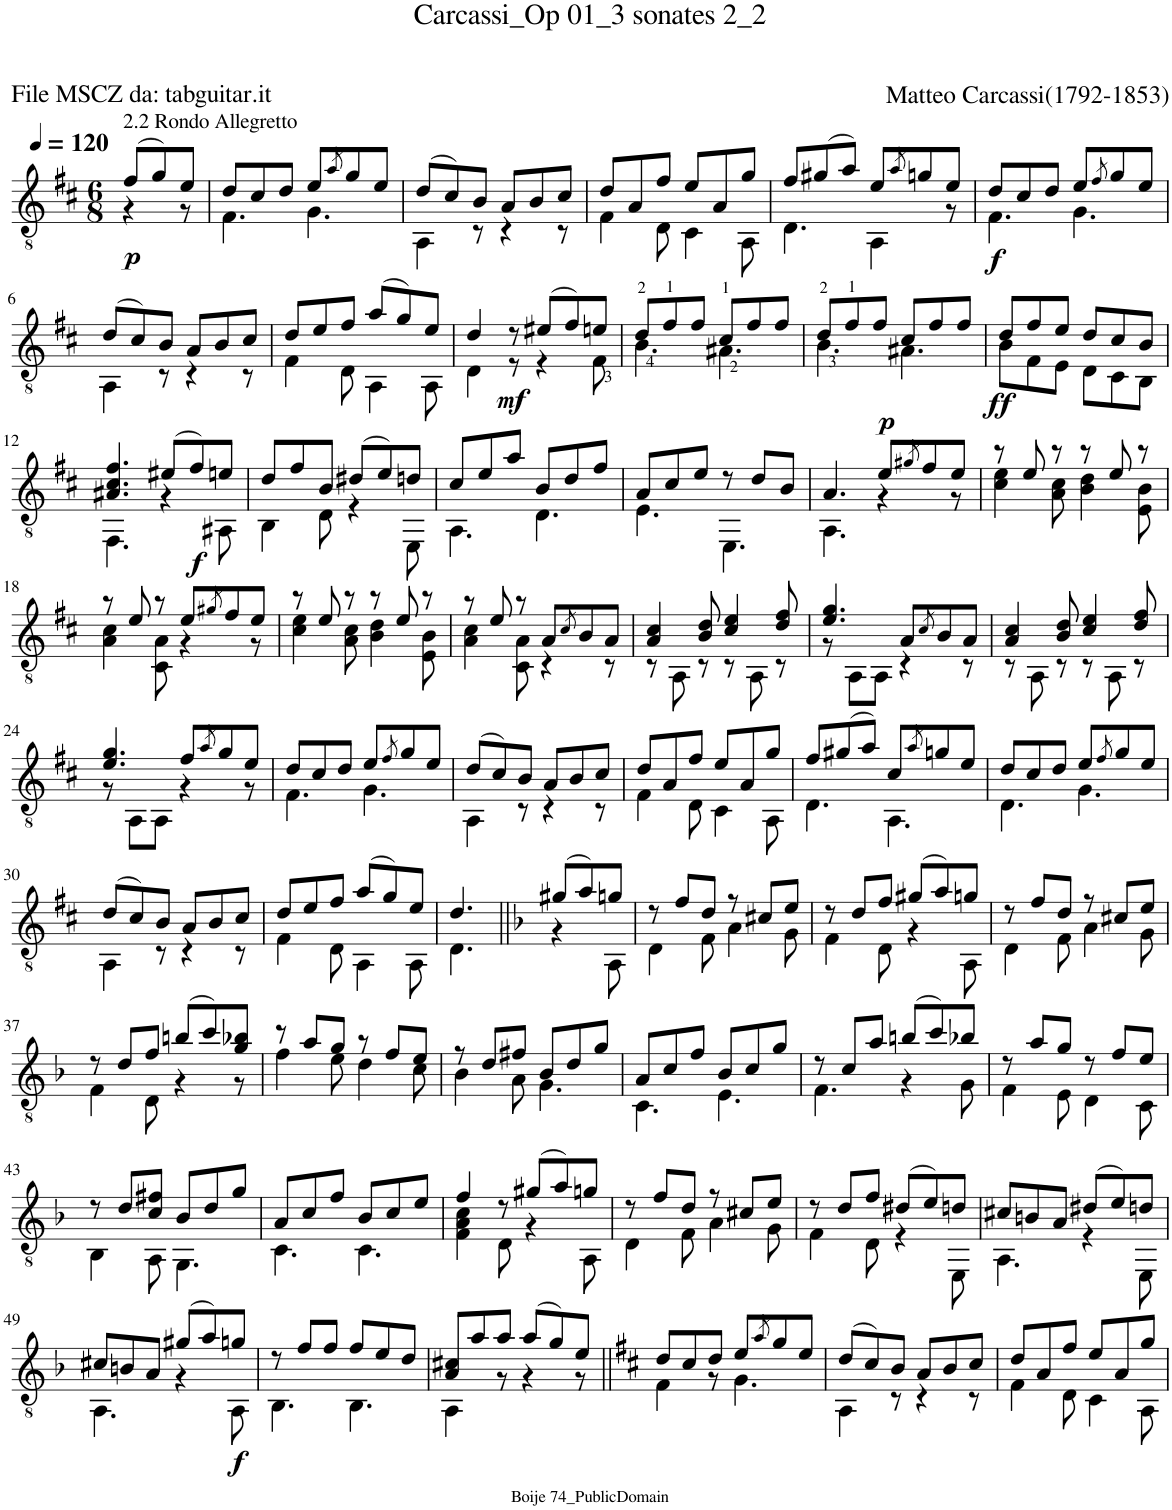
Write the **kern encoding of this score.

**kern	**dynam
*part1	*part1
*staff1	*staff1
*I"Guitar	*
*I'Guit.	*
*clefGv2	*
*k[f#c#]	*
*M6/8	*
*MM120	*
=	=
*^	*
!LO:TX:a:t=2.2 Rondo Allegretto	!	!
!	!	!LO:DY:b
(8f#/L	4r	p
8g/)	.	.
8e/J	8r	.
=1	=1	=1
8d/L	4.F#\	.
8c#/	.	.
8d/J	.	.
8e/L	4.G\	.
8qa/	.	.
8g/	.	.
8e/J	.	.
=2	=2	=2
(8d/L	4AA\	.
8c#/)	.	.
8B/J	8r	.
8A/L	4r	.
8B/	.	.
8c#/J	8r	.
=3	=3	=3
8d/L	4F#\	.
8A/	.	.
8f#/J	8D\	.
8e/L	4C#\	.
8A/	.	.
8g/J	8AA\	.
=4	=4	=4
8f#/L	4.D\	.
(8g#X/	.	.
8a/J)	.	.
8e/L	4AA\	.
8qa/	.	.
8gn/	.	.
8e/J	8r	.
=5	=5	=5
!	!	!LO:DY:b
8d/L	4.F#\	f
8c#/	.	.
8d/J	.	.
8e/L	4.G\	.
8qf#/	.	.
8g/	.	.
8e/J	.	.
!!LO:LB:g=z	!!
=6	=6	=6
(8d/L	4AA\	.
8c#/)	.	.
8B/J	8r	.
8A/L	4r	.
8B/	.	.
8c#/J	8r	.
=7	=7	=7
8d/L	4F#\	.
8e/	.	.
8f#/J	8D\	.
(8a/L	4AA\	.
8g/)	.	.
8e/J	8AA\	.
=8	=8	=8
4d/	4D\	.
!	!	!LO:DY:b
8r	8r	mf
(8e#X/L	4r	.
8f#/)	.	.
8en/J	8F#\	.
=9	=9	=9
8d/L	4.B\	.
8f#/	.	.
8f#/J	.	.
8c#/L	4.A#X\	.
8f#/	.	.
8f#/J	.	.
=10	=10	=10
8d/L	4.B\	.
8f#/	.	.
8f#/J	.	.
8c#/L	4.A#X\	.
8f#/	.	.
8f#/J	.	.
=11	=11	=11
!	!	!LO:DY:b
8d/L	8B\L	ff
8f#/	8F#\	.
8e/J	8E\J	.
8d/L	8D\L	.
8c#/	8C#\	.
8B/J	8BB\J	.
!!LO:LB:g=z	!!
=12	=12	=12
4.A#X/ 4.c#/ 4.f#/	4.FF#\	.
(8e#X/L	4r	.
!	!	!LO:DY:b
8f#/)	.	f
8en/J	8AA#X\	.
=13	=13	=13
8d/L	4BB\	.
8f#/	.	.
8B/J	8D\	.
(8d#X/L	4r	.
8e/)	.	.
8dn/J	8EE\	.
=14	=14	=14
8c#/L	4.AA\	.
8e/	.	.
8a/J	.	.
8B/L	4.D\	.
8d/	.	.
8f#/J	.	.
=15	=15	=15
8A/L	4.E\	.
8c#/	.	.
8e/J	.	.
8r	4.EE\	.
8d/L	.	.
8B/J	.	.
=16	=16	=16
4.A/	4.AA\	.
!	!	!LO:DY:a
8e/L	4r	p
8qg#X/	.	.
8f#/	.	.
8e/J	8r	.
=17	=17	=17
8r	4c#\ 4e\	.
8e/	.	.
8r	8A\ 8c#\	.
8r	4B\ 4d\	.
8e/	.	.
8r	8E\ 8B\	.
!!LO:LB:g=z	!!
=18	=18	=18
8r	4A\ 4c#\	.
8e/	.	.
8r	8C#\ 8A\	.
8e/L	4r	.
8qg#X/	.	.
8f#/	.	.
8e/J	8r	.
=19	=19	=19
8r	4c#\ 4e\	.
8e/	.	.
8r	8A\ 8c#\	.
8r	4B\ 4d\	.
8e/	.	.
8r	8E\ 8B\	.
=20	=20	=20
8r	4A\ 4c#\	.
8e/	.	.
8r	8C#\ 8A\	.
8A/L	4r	.
8qc#/	.	.
8B/	.	.
8A/J	8r	.
=21	=21	=21
4A/ 4c#/	8r	.
.	8AA\	.
8B/ 8d/	8r	.
4c#/ 4e/	8r	.
.	8AA\	.
8d/ 8f#/	8r	.
=22	=22	=22
4.e/ 4.g/	8r	.
.	8AA\L	.
.	8AA\J	.
8A/L	4r	.
8qc#/	.	.
8B/	.	.
8A/J	8r	.
=23	=23	=23
4A/ 4c#/	8r	.
.	8AA\	.
8B/ 8d/	8r	.
4c#/ 4e/	8r	.
.	8AA\	.
8d/ 8f#/	8r	.
!!LO:LB:g=z	!!
=24	=24	=24
4.e/ 4.g/	8r	.
.	8AA\L	.
.	8AA\J	.
8f#/L	4r	.
8qa/	.	.
8g/	.	.
8e/J	8r	.
=25	=25	=25
8d/L	4.F#\	.
8c#/	.	.
8d/J	.	.
8e/L	4.G\	.
8qf#/	.	.
8g/	.	.
8e/J	.	.
=26	=26	=26
(8d/L	4AA\	.
8c#/)	.	.
8B/J	8r	.
8A/L	4r	.
8B/	.	.
8c#/J	8r	.
=27	=27	=27
8d/L	4F#\	.
8A/	.	.
8f#/J	8D\	.
8e/L	4C#\	.
8A/	.	.
8g/J	8AA\	.
=28	=28	=28
8f#/L	4.D\	.
(8g#X/	.	.
8a/J)	.	.
8c#/L	4.AA\	.
8qa/	.	.
8gn/	.	.
8e/J	.	.
=29	=29	=29
8d/L	4.D\	.
8c#/	.	.
8d/J	.	.
8e/L	4.G\	.
8qf#/	.	.
8g/	.	.
8e/J	.	.
!!LO:LB:g=z	!!
=30	=30	=30
(8d/L	4AA\	.
8c#/)	.	.
8B/J	8r	.
8A/L	4r	.
8B/	.	.
8c#/J	8r	.
=31	=31	=31
8d/L	4F#\	.
8e/	.	.
8f#/J	8D\	.
(8a/L	4AA\	.
8g/)	.	.
8e/J	8AA\	.
=32	=32	=32
4.d/	4.D\	.
=33||	=33||	=33||
*k[b-]	*	*
(8g#X/L	4r	.
8a/)	.	.
8gn/J	8AA\	.
=34	=34	=34
8r	4D\	.
8f/L	.	.
8d/J	8F\	.
8r	4A\	.
8c#X/L	.	.
8e/J	8G\	.
=35	=35	=35
8r	4F\	.
8d/L	.	.
8f/J	8D\	.
(8g#X/L	4r	.
8a/)	.	.
8gn/J	8AA\	.
=36	=36	=36
8r	4D\	.
8f/L	.	.
8d/J	8F\	.
8r	4A\	.
8c#X/L	.	.
8e/J	8G\	.
!!LO:LB:g=z	!!
=37	=37	=37
8r	4F\	.
8d/L	.	.
8f/J	8D\	.
(8bn/L	4r	.
8cc/)	.	.
8g/ 8b-X/J	8r	.
=38	=38	=38
8r	4f\	.
8a/L	.	.
8g/J	8e\	.
8r	4d\	.
8f/L	.	.
8e/J	8c\	.
=39	=39	=39
8r	4B-\	.
8d/L	.	.
8f#X/J	8A\	.
8B-/L	4.G\	.
8d/	.	.
8g/J	.	.
=40	=40	=40
8A/L	4.C\	.
8c/	.	.
8f/J	.	.
8B-/L	4.E\	.
8c/	.	.
8g/J	.	.
=41	=41	=41
8r	4.F\	.
8c/L	.	.
8a/J	.	.
(8bn/L	4r	.
8cc/)	.	.
8b-X/J	8G\	.
=42	=42	=42
8r	4F\	.
8a/L	.	.
8g/J	8E\	.
8r	4D\	.
8f/L	.	.
8e/J	8C\	.
!!LO:LB:g=z	!!
=43	=43	=43
8r	4BB-\	.
8d/L	.	.
8c/ 8f#X/J	8AA\	.
8B-/L	4.GG\	.
8d/	.	.
8g/J	.	.
=44	=44	=44
8A/L	4.C\	.
8c/	.	.
8f/J	.	.
8B-/L	4.C\	.
8c/	.	.
8e/J	.	.
=45	=45	=45
4f/	4F\ 4A\ 4c\	.
8r	8D\	.
(8g#X/L	4r	.
8a/)	.	.
8gn/J	8AA\	.
=46	=46	=46
8r	4D\	.
8f/L	.	.
8d/J	8F\	.
8r	4A\	.
8c#X/L	.	.
8e/J	8G\	.
=47	=47	=47
8r	4F\	.
8d/L	.	.
8f/J	8D\	.
(8d#X/L	4r	.
8e/)	.	.
8dn/J	8EE\	.
=48	=48	=48
8c#X/L	4.AA\	.
8Bn/	.	.
8A/J	.	.
(8d#X/L	4r	.
8e/)	.	.
8dn/J	8EE\	.
!!LO:LB:g=z	!!
=49	=49	=49
8c#X/L	4.AA\	.
8Bn/	.	.
8A/J	.	.
(8g#X/L	4r	.
8a/)	.	.
!	!	!LO:DY:b
8gn/J	8AA\	f
=50	=50	=50
8r	4.BB-\	.
8f/L	.	.
8f/J	.	.
8f/L	4.BB-\	.
8e/	.	.
8d/J	.	.
=51	=51	=51
8A/ 8c#X/L	4AA\	.
8a/	.	.
8a/J	8r	.
(8a/L	4r	.
8g/)	.	.
8e/J	8r	.
=52||	=52||	=52||
*k[f#c#]	*	*
8d/L	4F#\	.
8c#/	.	.
8d/J	8r	.
8e/L	4.G\	.
8qa/	.	.
8g/	.	.
8e/J	.	.
=53	=53	=53
(8d/L	4AA\	.
8c#/)	.	.
8B/J	8r	.
8A/L	4r	.
8B/	.	.
8c#/J	8r	.
=54	=54	=54
8d/L	4F#\	.
8A/	.	.
8f#/J	8D\	.
8e/L	4C#\	.
8A/	.	.
8g/J	8AA\	.
*v	*v	*
=	=
*-	*-
